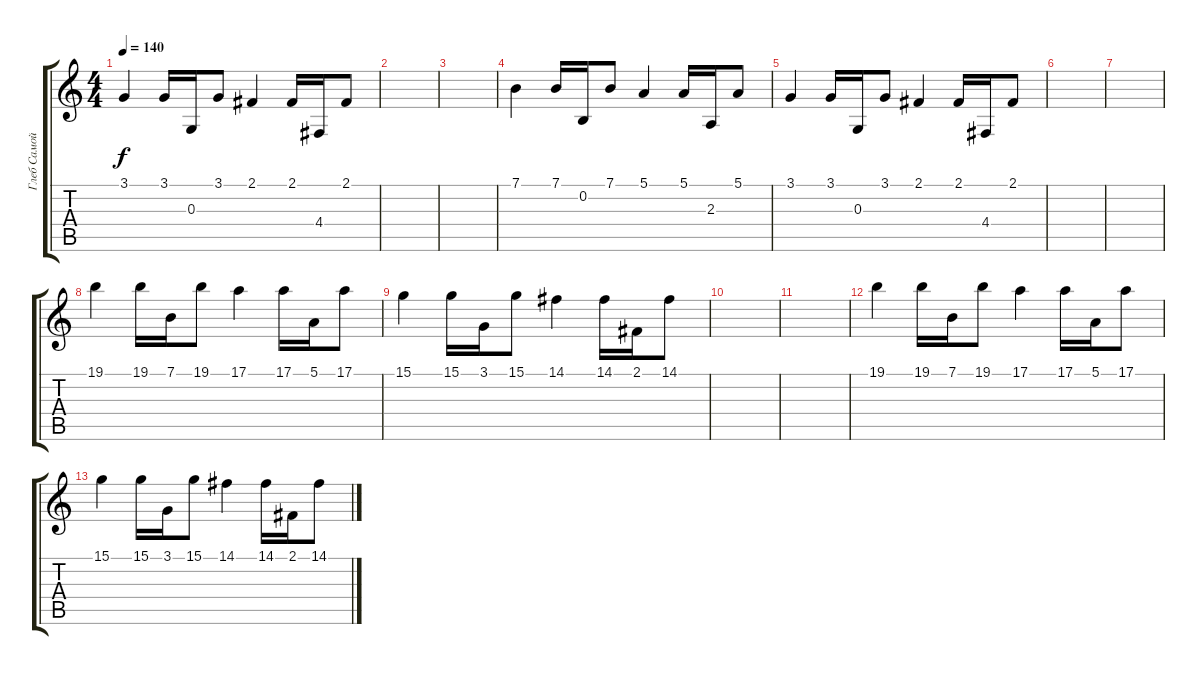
\track ("Глеб Самойлов (клавишные)" "Глеб Самой") {instrument koto}
\staff {score tabs}
\tuning (E4 B3 G3 D3 A2 E2) {hide}
\ts (4 4)
\tempo 140
\clef g2
\ks c
3.1.4{dy f} 3.1.16 0.3.16 3.1.8 2.1.4 2.1.16 4.4.16 2.1.8 |
|
|
7.1.4{instrument fx1rain} 7.1.16 0.2.16 7.1.8 5.1.4 5.1.16 2.3.16 5.1.8 |
3.1.4 3.1.16 0.3.16 3.1.8 2.1.4 2.1.16 4.4.16 2.1.8 |
|
|
19.1.4{instrument fx1rain} 19.1.16 7.1.16 19.1.8 17.1.4 17.1.16 5.1.16 17.1.8 |
15.1.4 15.1.16 3.1.16 15.1.8 14.1.4 14.1.16 2.1.16 14.1.8 |
|
|
19.1.4{instrument fx1rain} 19.1.16 7.1.16 19.1.8 17.1.4 17.1.16 5.1.16 17.1.8 |
15.1.4 15.1.16 3.1.16 15.1.8 14.1.4 14.1.16 2.1.16 14.1.8
